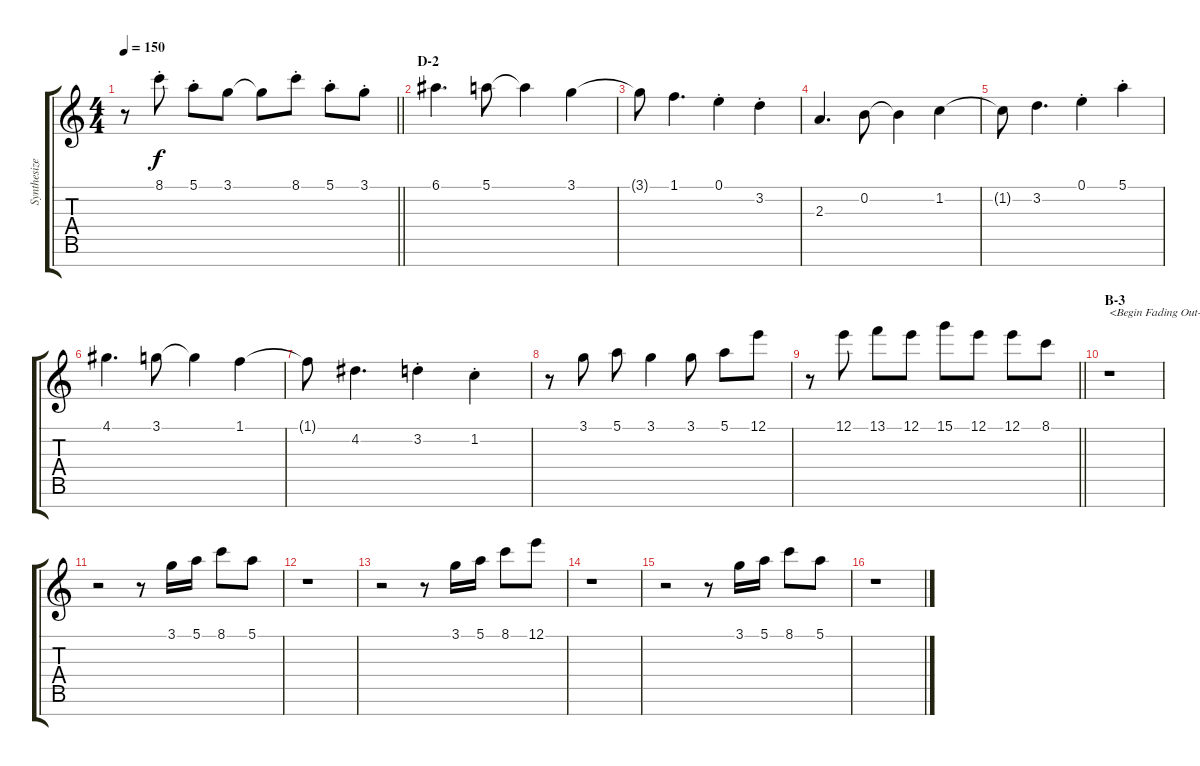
\track ("Synthesizer II" "Synthesize") {instrument lead2sawtooth}
\staff {score tabs}
\tuning (E5 B4 G4 D4 A3 E3 B2) {hide}
\ts (4 4)
\tempo 150
\clef g2
\barLineRight lightlight
\ks c
r.8{dy f} 8.1{st}.8 5.1{st}.8 3.1.8 3.1{t}.8 8.1{st}.8 5.1{st}.8 3.1{st}.8 |
\section ("" "D-2")
6.1.4{d} 5.1.8 5.1{t}.4 3.1.4 |
3.1{t}.8 1.1.4{d} 0.1{st}.4 3.2{st}.4 |
2.3.4{d} 0.2.8 0.2{t}.4 1.2.4 |
1.2{t}.8 3.2.4{d} 0.1{st}.4 5.1{st}.4 |
4.1.4{d} 3.1.8 3.1{t}.4 1.1.4 |
1.1{t}.8 4.2.4{d} 3.2{st}.4 1.2{st}.4 |
r.8 3.1.8 5.1.8 3.1.4 3.1.8 5.1.8 12.1.8 |
\barLineRight lightlight
r.8 12.1.8 13.1.8 12.1.8 15.1.8 12.1.8 12.1.8 8.1.8 |
\section ("" "B-3")
r.1{txt "<Begin Fading Out----->"} |
r.2 r.8 3.1.16 5.1.16 8.1.8 5.1.8 |
r.1 |
r.2 r.8 3.1.16 5.1.16 8.1.8 12.1.8 |
r.1 |
r.2 r.8 3.1.16 5.1.16 8.1.8 5.1.8 |
r.1
